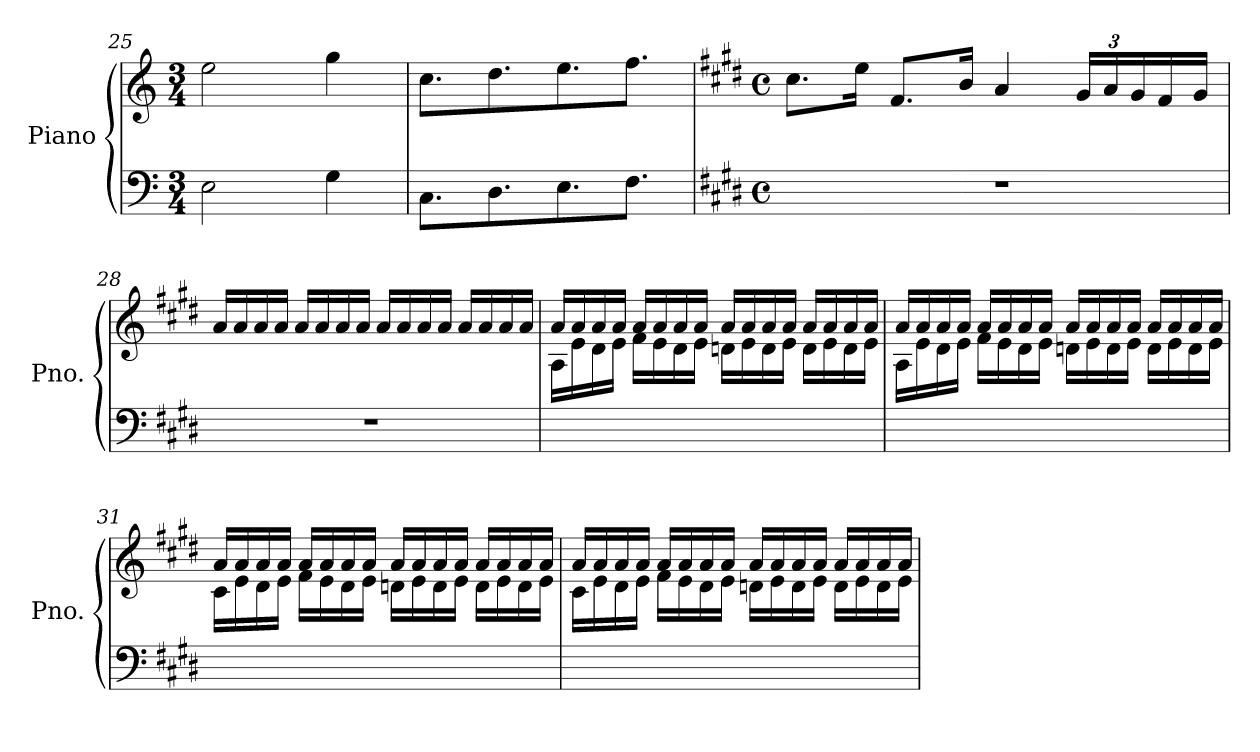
**kern	**kern
*part1	*part1
*staff2	*staff1
*I"Piano	*
*I'Pno.	*
*clefF4	*clefG2
*k[]	*k[]
*M3/4	*M3/4
=25	=25
2E\	2ee\
4G\	4gg\
=26	=26
8.C\L	8.cc\L
8.D\	8.dd\
8.E\	8.ee\
8.F\J	8.ff\J
=27	=27
*k[f#c#g#d#]	*k[f#c#g#d#]
*M4/4	*M4/4
*met(c)	*met(c)
1r	8.cc#\L
.	16ee\Jk
.	8.f#/L
.	16b/Jk
.	4a/
*	*Xbrackettup
.	24g#/LL
.	24a/
.	24g#/
.	16f#/
.	16g#/JJ
!!LO:LB:g=z
=28	=28
1r	16a/LL
.	16a/
.	16a/
.	16a/JJ
.	16a/LL
.	16a/
.	16a/
.	16a/JJ
.	16a/LL
.	16a/
.	16a/
.	16a/JJ
.	16a/LL
.	16a/
.	16a/
.	16a/JJ
=29	=29
*	*^
1ryy	16a/LL	16A\LL
.	16a/	16e\
.	16a/	16d#\
.	16a/JJ	16e\JJ
.	16a/LL	16f#\LL
.	16a/	16e\
.	16a/	16d#\
.	16a/JJ	16e\JJ
.	16a/LL	16dn\LL
.	16a/	16e\
.	16a/	16d\
.	16a/JJ	16e\JJ
.	16a/LL	16d\LL
.	16a/	16e\
.	16a/	16d\
.	16a/JJ	16e\JJ
!!LO:LB:g=z	!!
=30	=30	=30
1ryy	16a/LL	16A\LL
.	16a/	16e\
.	16a/	16d#\
.	16a/JJ	16e\JJ
.	16a/LL	16f#\LL
.	16a/	16e\
.	16a/	16d#\
.	16a/JJ	16e\JJ
.	16a/LL	16dn\LL
.	16a/	16e\
.	16a/	16d\
.	16a/JJ	16e\JJ
.	16a/LL	16d\LL
.	16a/	16e\
.	16a/	16d\
.	16a/JJ	16e\JJ
=31	=31	=31
1ryy	16a/LL	16c#\LL
.	16a/	16e\
.	16a/	16d#\
.	16a/JJ	16e\JJ
.	16a/LL	16f#\LL
.	16a/	16e\
.	16a/	16d#\
.	16a/JJ	16e\JJ
.	16a/LL	16dn\LL
.	16a/	16e\
.	16a/	16d\
.	16a/JJ	16e\JJ
.	16a/LL	16d\LL
.	16a/	16e\
.	16a/	16d\
.	16a/JJ	16e\JJ
!!LO:PB:g=z	!!
=32	=32	=32
1ryy	16a/LL	16c#\LL
.	16a/	16e\
.	16a/	16d#\
.	16a/JJ	16e\JJ
.	16a/LL	16f#\LL
.	16a/	16e\
.	16a/	16d#\
.	16a/JJ	16e\JJ
.	16a/LL	16dn\LL
.	16a/	16e\
.	16a/	16d\
.	16a/JJ	16e\JJ
.	16a/LL	16d\LL
.	16a/	16e\
.	16a/	16d\
.	16a/JJ	16e\JJ
*	*v	*v
=	=
*-	*-
